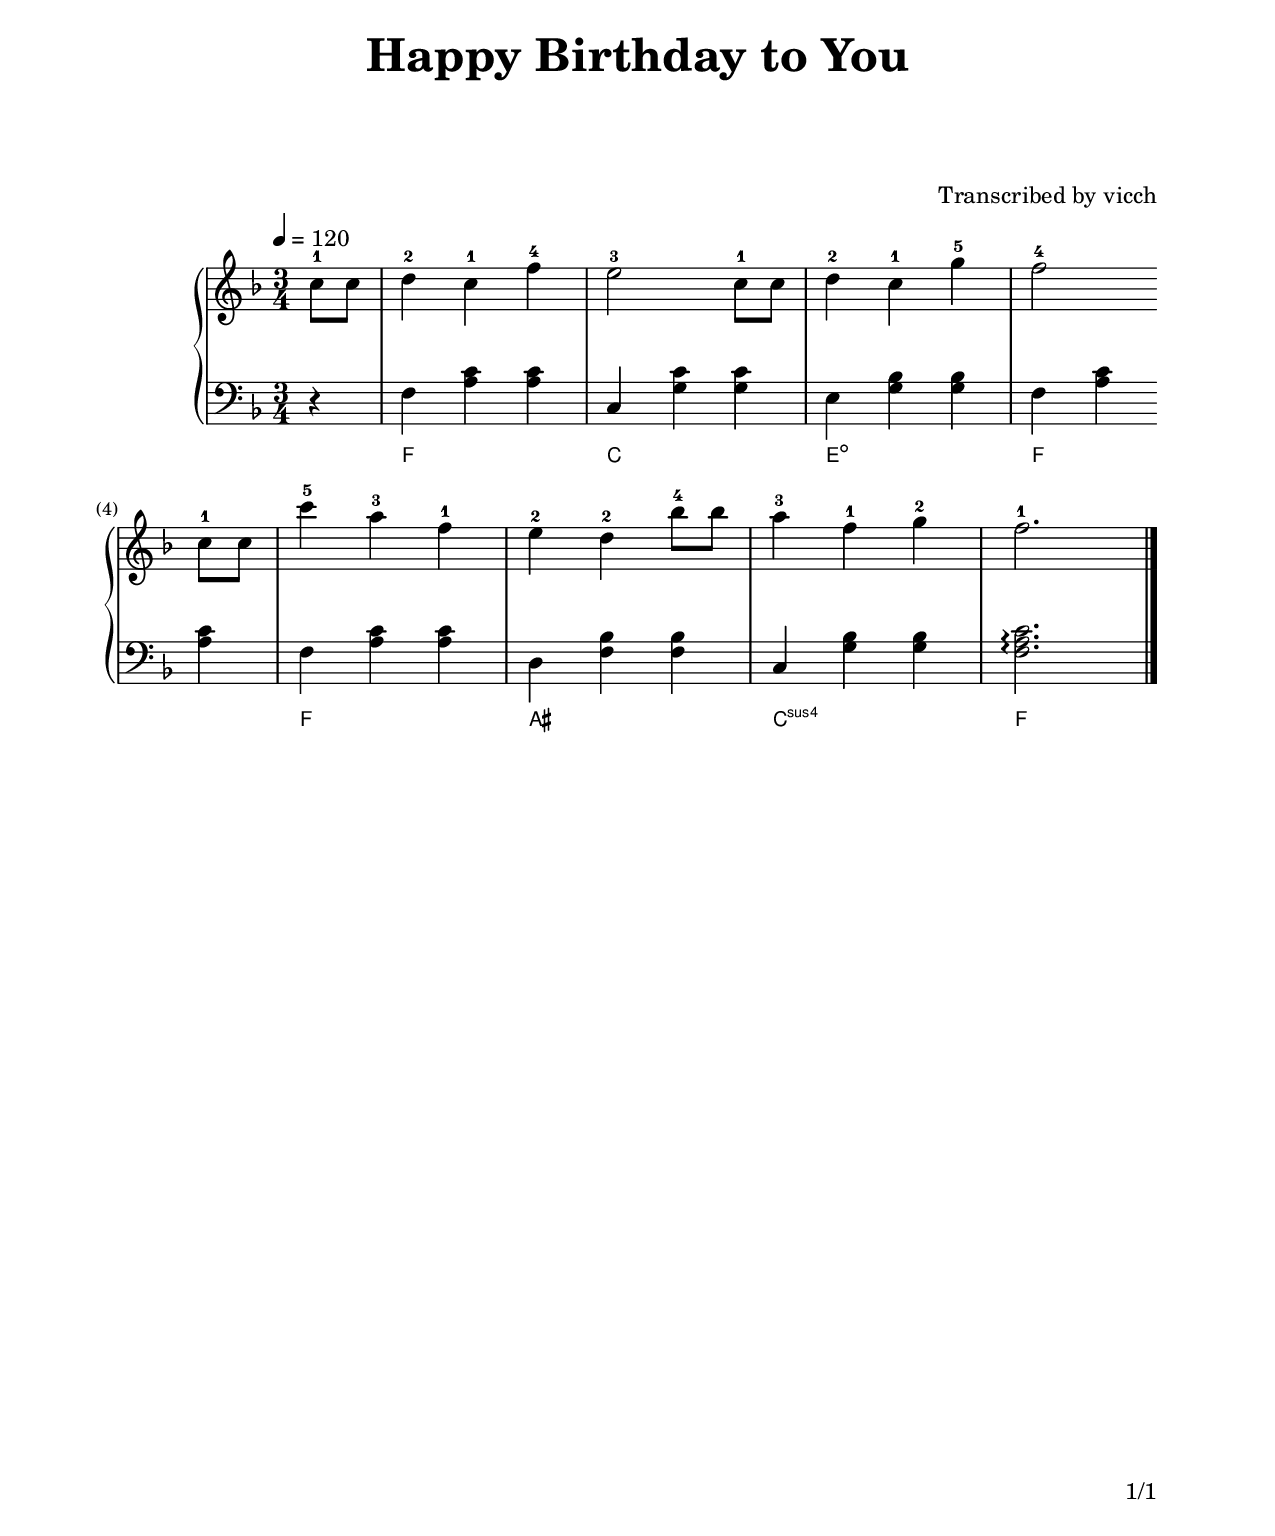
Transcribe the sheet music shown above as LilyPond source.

\version "2.24.3"
\include "../template.v1.ly"

\header {
  title = \markup \override #'((font-size . 6)) "Happy Birthday to You"
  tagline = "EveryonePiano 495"
}

\markup \vspace #1.25

C    = { c4 <<g4 c'4>> <<g4 c'4>> }
Csus = { c4 <<g4 bf4>> <<g4 bf4>> }
Edim = { e4 <<g4 bf4>> <<g4 bf4>> }
F    = { f4 <<a4 c'4>> <<a4 c'4>> }
As   = { d4 <<f4 bf4>> <<f4 bf4>> }

\score {
  \new PianoStaff <<
    \new Staff {
      \tempo 4 = 120
      \clef treble
      \key f \major
      \time 3/4
      
      \partial 4 c''8^1 c''8 | d''4^2  c''4^1 f''4^4 | e''2^3        c''8^1  c''8  | d''4^2 c''4^1 g''4^5 | f''2^4    \break
                 c''8^1 c''8 | c'''4^5 a''4^3 f''4^1 | e''4^2 d''4^2 bf''8^4 bf''8 | a''4^3 f''4^1 g''4^2 | f''2.^1 | \bar "|."
    }
    \new Staff {
      \clef bass
      \key f \major
      \time 3/4
      
      r4 | \F | \C  | \Edim | \F
         | \F | \As | \Csus | <f a c'>2.\arpeggio
    }
    \chords {
      r4 | f2. | c2.  | e2.:dim | f2.
         | f2. | as2. | c2.:sus | f2.
    }
  >>
  \layout {}
  \midi {}
}
